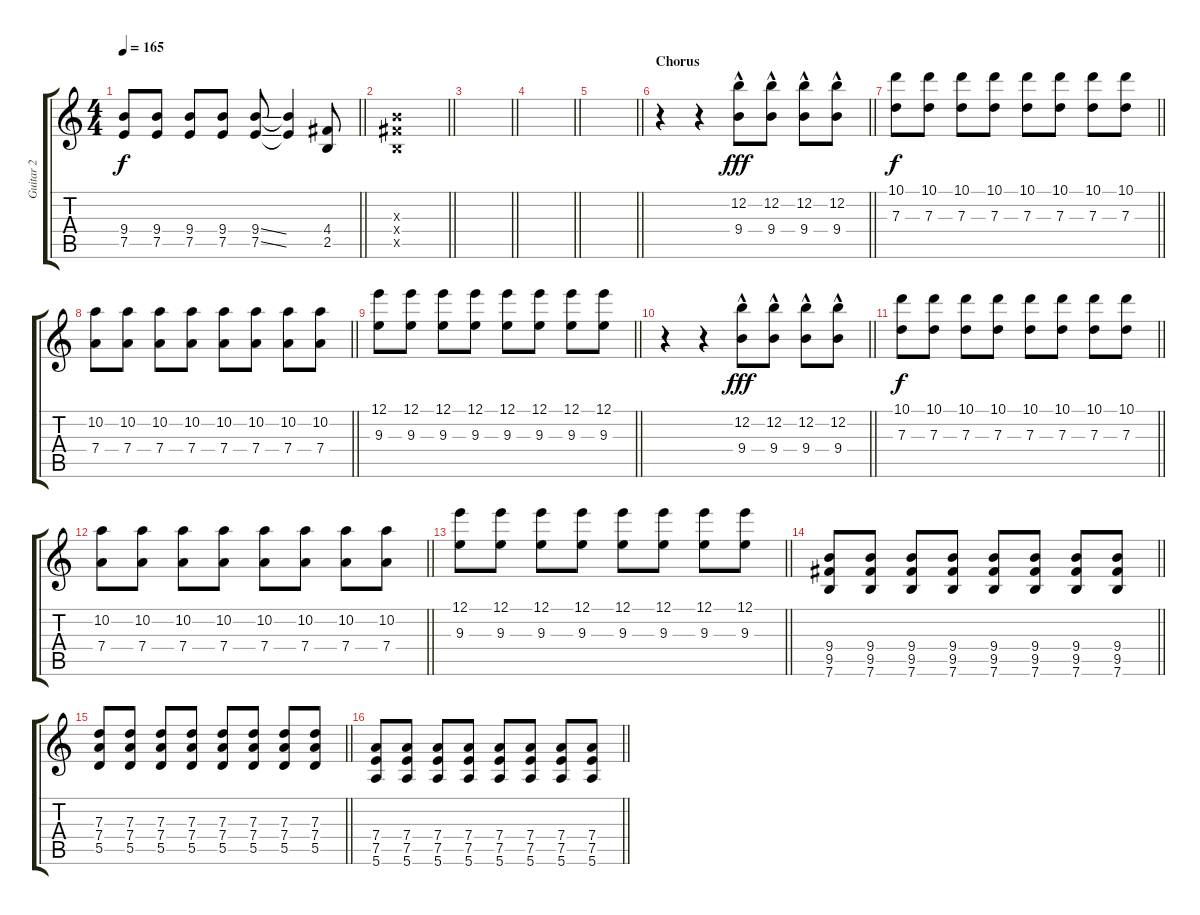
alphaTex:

\track ("Guitar 2" "Guitar 2") {instrument distortionguitar}
\staff {score tabs}
\tuning (E4 B3 G3 D3 A2 E2) {hide}
\ts (4 4)
\tempo 165
\clef g2
\barLineRight lightlight
\ks c
(9.4 7.5).8{dy f} (9.4 7.5).8 (9.4 7.5).8 (9.4 7.5).8 (9.4{ss} 7.5{ss}).8 (9.4{t} 7.5{t}).4 (4.4 2.5).8 |
\barLineRight lightlight
(4.3{x} 4.4{x} 2.5{x}).1 |
\barLineRight lightlight
|
\barLineRight lightlight
|
\barLineRight lightlight
|
\section ("" "Chorus")
\barLineRight lightlight
r.4 r.4 (12.2 9.4{hac}).8{dy fff} (12.2 9.4{hac}).8 (12.2 9.4{hac}).8 (12.2 9.4{hac}).8 |
\barLineRight lightlight
(10.1 7.3).8{dy f} (10.1 7.3).8 (10.1 7.3).8 (10.1 7.3).8 (10.1 7.3).8 (10.1 7.3).8 (10.1 7.3).8 (10.1 7.3).8 |
\barLineRight lightlight
(10.2 7.4).8 (10.2 7.4).8 (10.2 7.4).8 (10.2 7.4).8 (10.2 7.4).8 (10.2 7.4).8 (10.2 7.4).8 (10.2 7.4).8 |
\barLineRight lightlight
(12.1 9.3).8 (12.1 9.3).8 (12.1 9.3).8 (12.1 9.3).8 (12.1 9.3).8 (12.1 9.3).8 (12.1 9.3).8 (12.1 9.3).8 |
\barLineRight lightlight
r.4 r.4 (12.2 9.4{hac}).8{dy fff} (12.2 9.4{hac}).8 (12.2 9.4{hac}).8 (12.2 9.4{hac}).8 |
\barLineRight lightlight
(10.1 7.3).8{dy f} (10.1 7.3).8 (10.1 7.3).8 (10.1 7.3).8 (10.1 7.3).8 (10.1 7.3).8 (10.1 7.3).8 (10.1 7.3).8 |
\barLineRight lightlight
(10.2 7.4).8 (10.2 7.4).8 (10.2 7.4).8 (10.2 7.4).8 (10.2 7.4).8 (10.2 7.4).8 (10.2 7.4).8 (10.2 7.4).8 |
\barLineRight lightlight
(12.1 9.3).8 (12.1 9.3).8 (12.1 9.3).8 (12.1 9.3).8 (12.1 9.3).8 (12.1 9.3).8 (12.1 9.3).8 (12.1 9.3).8 |
\barLineRight lightlight
(9.4 9.5 7.6).8 (9.4 9.5 7.6).8 (9.4 9.5 7.6).8 (9.4 9.5 7.6).8 (9.4 9.5 7.6).8 (9.4 9.5 7.6).8 (9.4 9.5 7.6).8 (9.4 9.5 7.6).8 |
\barLineRight lightlight
(7.3 7.4 5.5).8 (7.3 7.4 5.5).8 (7.3 7.4 5.5).8 (7.3 7.4 5.5).8 (7.3 7.4 5.5).8 (7.3 7.4 5.5).8 (7.3 7.4 5.5).8 (7.3 7.4 5.5).8 |
\barLineRight lightlight
(7.4 7.5 5.6).8 (7.4 7.5 5.6).8 (7.4 7.5 5.6).8 (7.4 7.5 5.6).8 (7.4 7.5 5.6).8 (7.4 7.5 5.6).8 (7.4 7.5 5.6).8 (7.4 7.5 5.6).8
